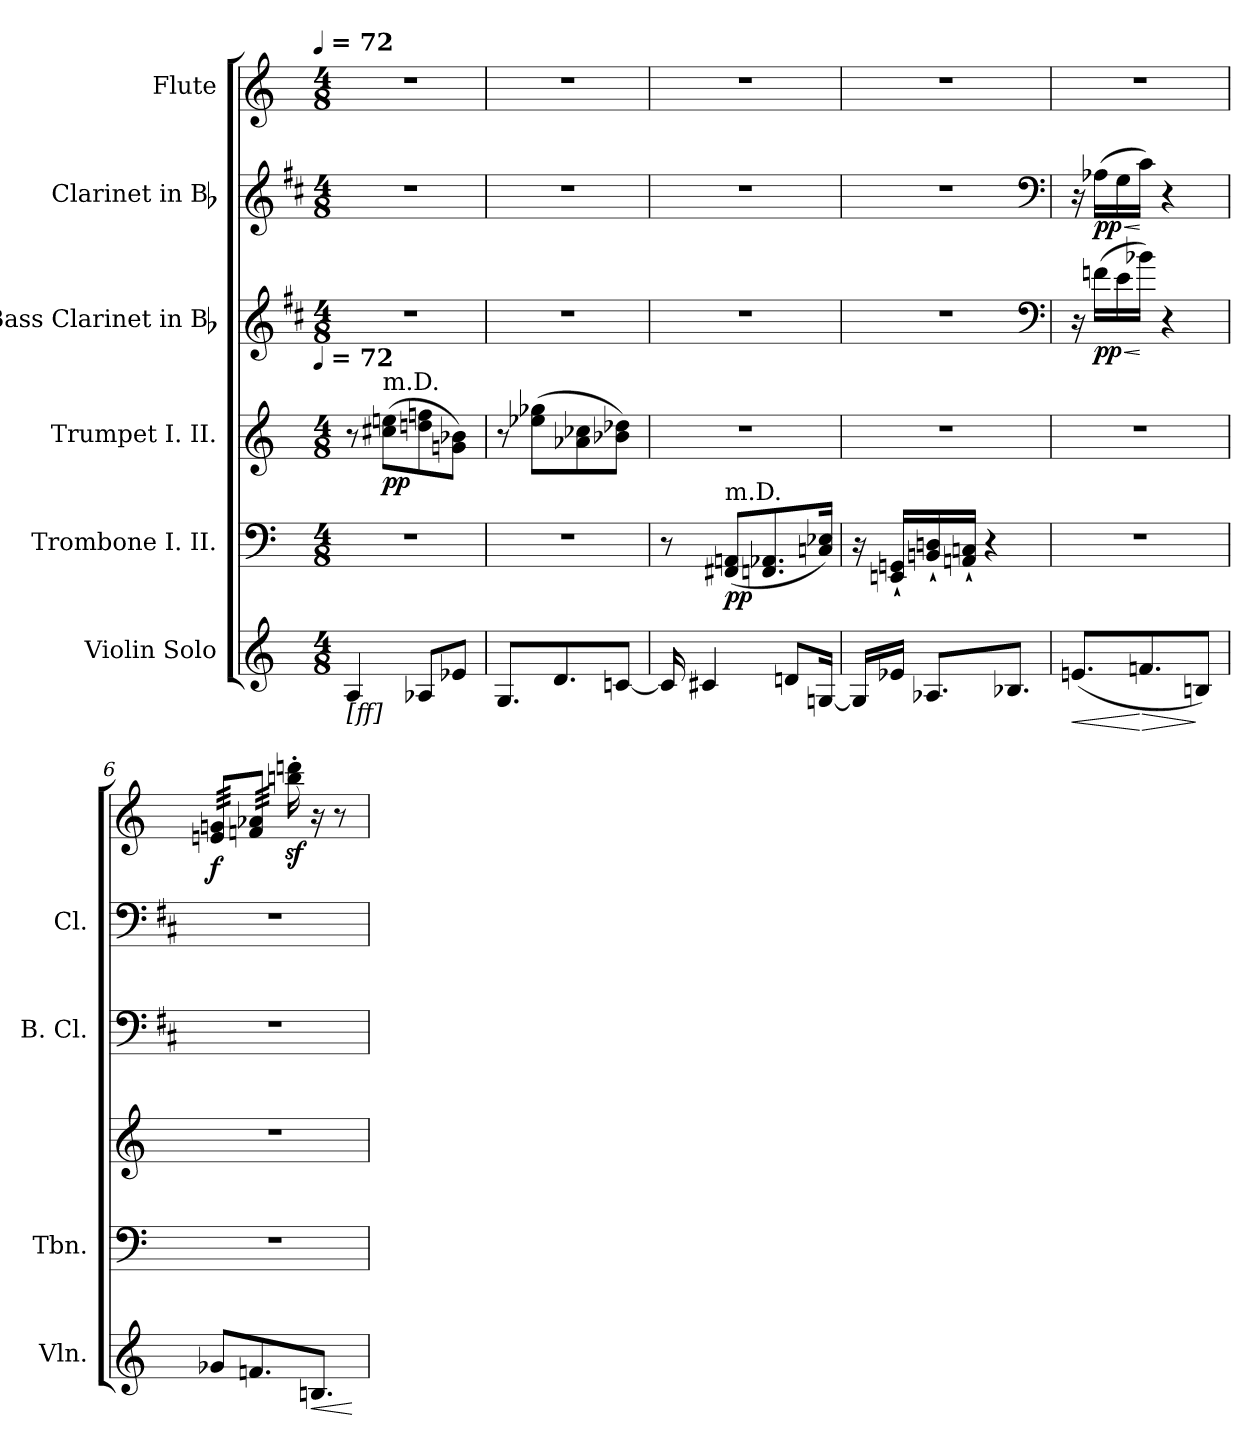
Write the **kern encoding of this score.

**kern	**dynam	**kern	**dynam	**kern	**dynam	**kern	**dynam	**kern	**dynam	**kern	**dynam
*part6	*part6	*part5	*part5	*part4	*part4	*part3	*part3	*part2	*part2	*part1	*part1
*staff6	*staff6	*staff5	*staff5	*staff4	*staff4	*staff3	*staff3	*staff2	*staff2	*staff1	*staff1
*I"Violin Solo	*	*I"Trombone I. II.	*	*I"Trumpet I. II.	*	*I"Bass Clarinet in Bb	*	*I"Clarinet in Bb	*	*I"Flute	*
*I'Vln.	*	*I'Tbn.	*	*	*	*I'B. Cl.	*	*I'Cl.	*	*	*
*clefG2	*	*clefF4	*	*clefG2	*	*clefG2	*	*clefG2	*	*clefG2	*
*	*	*	*	*	*	*ITrd1c2	*	*ITrd1c2	*	*	*
*k[]	*	*k[]	*	*k[]	*	*k[]	*	*k[]	*	*k[]	*
*C:	*	*C:	*	*C:	*	*C:	*	*C:	*	*C:	*
!!LO:TX:omd:t=[quarter] = 72
*M4/8	*	*M4/8	*	*M4/8	*	*M4/8	*	*M4/8	*	*M4/8	*
*MM72	*	*MM72	*	*MM72	*	*MM72	*	*MM72	*	*MM72	*
=1	=1	=1	=1	=1	=1	=1	=1	=1	=1	=1	=1
!	!	!	!	!LO:TX:t=[quarter] = 72	!	!	!	!	!	!	!
!LO:TX:b:t=[ff]	!	!	!	!	!	!	!	!	!	!	!
4A	.	2r	.	8r	.	2r	.	2r	.	2r	.
!	!	!	!	!LO:TX:a:t=m.D.	!	!	!	!	!	!	!
.	.	.	.	(8cc#X 8eenL	pp	.	.	.	.	.	.
8A-XL	.	.	.	8ddn 8ffn	.	.	.	.	.	.	.
8e-XJ	.	.	.	8gn 8b-XJ)	.	.	.	.	.	.	.
=2	=2	=2	=2	=2	=2	=2	=2	=2	=2	=2	=2
8.GL	.	2r	.	8r	.	2r	.	2r	.	2r	.
.	.	.	.	(8ee-X 8gg-XL	.	.	.	.	.	.	.
8.d	.	.	.	.	.	.	.	.	.	.	.
.	.	.	.	8a-X 8cc-X	.	.	.	.	.	.	.
[8cnJ	.	.	.	8b-X 8dd-XJ)	.	.	.	.	.	.	.
=3	=3	=3	=3	=3	=3	=3	=3	=3	=3	=3	=3
16c]	.	8r	.	2r	.	2r	.	2r	.	2r	.
4c#X	.	.	.	.	.	.	.	.	.	.	.
!	!	!LO:TX:a:t=m.D.	!	!	!	!	!	!	!	!	!
.	.	(8FF#X 8AAnL	pp	.	.	.	.	.	.	.	.
.	.	8.FFn 8.AA-X	.	.	.	.	.	.	.	.	.
8dnL	.	.	.	.	.	.	.	.	.	.	.
[16GnJk	.	16Cn 16E-XJk)	.	.	.	.	.	.	.	.	.
=4	=4	=4	=4	=4	=4	=4	=4	=4	=4	=4	=4
16GLL]	.	16r	.	2r	.	2r	.	2r	.	2r	.
16e-XJJ	.	16EEn` 16GGn`LL	.	.	.	.	.	.	.	.	.
8.A-XL	.	16BBn` 16Dn`	.	.	.	.	.	.	.	.	.
.	.	16AAn` 16Cn`JJ	.	.	.	.	.	.	.	.	.
.	.	4r	.	.	.	.	.	.	.	.	.
8.B-XJ	.	.	.	.	.	.	.	.	.	.	.
*	*	*	*	*	*	*clefF4	*	*clefF4	*	*	*
=5	=5	=5	=5	=5	=5	=5	=5	=5	=5	=5	=5
!	!LO:HP:b	!	!	!	!	!	!	!	!	!	!
(8.enL	<	2r	.	2r	.	16r	.	16r	.	2r	.
!	!	!	!	!	!	!	!LO:HP:b	!	!LO:HP:b	!	!
.	.	.	.	.	.	(16e-XLL	< pp	(16G-XLL	< pp	.	.
.	.	.	.	.	.	16d	.	16F	.	.	.
!	!LO:HP:n=1:b	!	!	!	!	!	!	!	!	!	!
8.fn	[ >	.	.	.	.	16a-XJJ)	[	16BJJ)	[	.	.
.	.	.	.	.	.	4r	.	4r	.	.	.
8BnJ)	]	.	.	.	.	.	.	.	.	.	.
=6	=6	=6	=6	=6	=6	=6	=6	=6	=6	=6	=6
!	!	!	!	!	!	!	!	!	!	!LO:TX:a:t=Flzg	!
*	*	*	*	*	*	*	*	*	*	*tremolo	*
8g-XL	.	2r	.	2r	.	2r	.	2r	.	64en 64gnLLLL	f
.	.	.	.	.	.	.	.	.	.	64en 64gn	.
.	.	.	.	.	.	.	.	.	.	64en 64gn	.
.	.	.	.	.	.	.	.	.	.	64en 64gn	.
.	.	.	.	.	.	.	.	.	.	64en 64gn	.
.	.	.	.	.	.	.	.	.	.	64en 64gn	.
.	.	.	.	.	.	.	.	.	.	64en 64gn	.
.	.	.	.	.	.	.	.	.	.	64en 64gn	.
8.fn	.	.	.	.	.	.	.	.	.	64fn 64a-X	.
.	.	.	.	.	.	.	.	.	.	64fn 64a-X	.
.	.	.	.	.	.	.	.	.	.	64fn 64a-X	.
.	.	.	.	.	.	.	.	.	.	64fn 64a-X	.
.	.	.	.	.	.	.	.	.	.	64fn 64a-X	.
.	.	.	.	.	.	.	.	.	.	64fn 64a-X	.
.	.	.	.	.	.	.	.	.	.	64fn 64a-X	.
.	.	.	.	.	.	.	.	.	.	64fn 64a-XJJJJ	.
*	*	*	*	*	*	*	*	*	*	*Xtremolo	*
.	.	.	.	.	.	.	.	.	.	16bbnz' 16dddnz'	.
!	!LO:HP:b	!	!	!	!	!	!	!	!	!	!
8.BnJ	<	.	.	.	.	.	.	.	.	16r	.
.	.	.	.	.	.	.	.	.	.	8r	.
.	[	.	.	.	.	.	.	.	.	.	.
=	=	=	=	=	=	=	=	=	=	=	=
*-	*-	*-	*-	*-	*-	*-	*-	*-	*-	*-	*-
